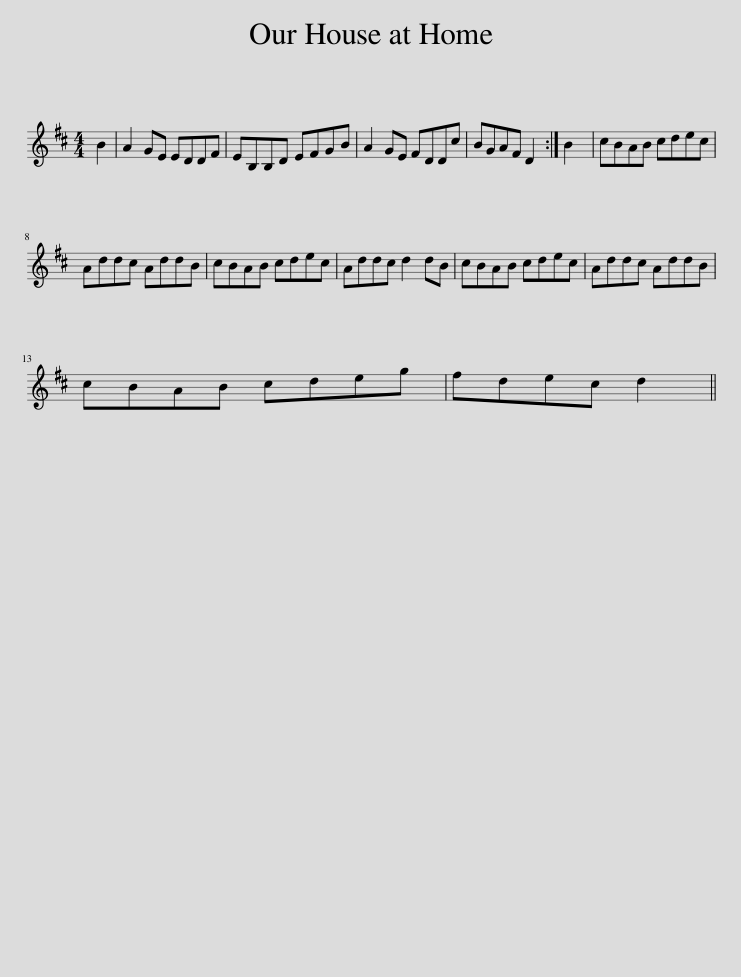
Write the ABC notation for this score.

X:1
L:1/8
M:4/4
I:linebreak $
K:D
V:1 treble
V:1
 B2 | A2 GE EDDF | EB,B,D EFGB | A2 GE FDDc | BGAF D2 :| %5
 B2 | cBAB cdec |$ Addc AddB | cBAB cdec | Addc d2 dB | %10
 cBAB cdec | Addc AddB |$ cBAB cdeg | fdec d2 || %14
